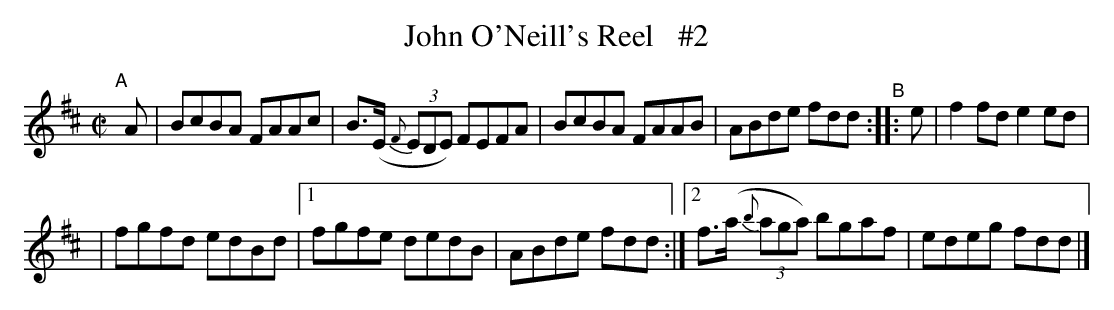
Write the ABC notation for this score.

X:1
T: John O'Neill's Reel   #2
M: C|
L: 1/8
K: D
"^A"\
[|]A | BcBA FAAc | B>(E (3{F}EDE) FEFA | BcBA FAAB | ABde fdd "^B":: e | f2fd e2ed |
| fgfd edBd |[1 fgfe dedB | ABde fdd :|[2 f>(a (3{b}aga) bgaf | edeg fdd |]
